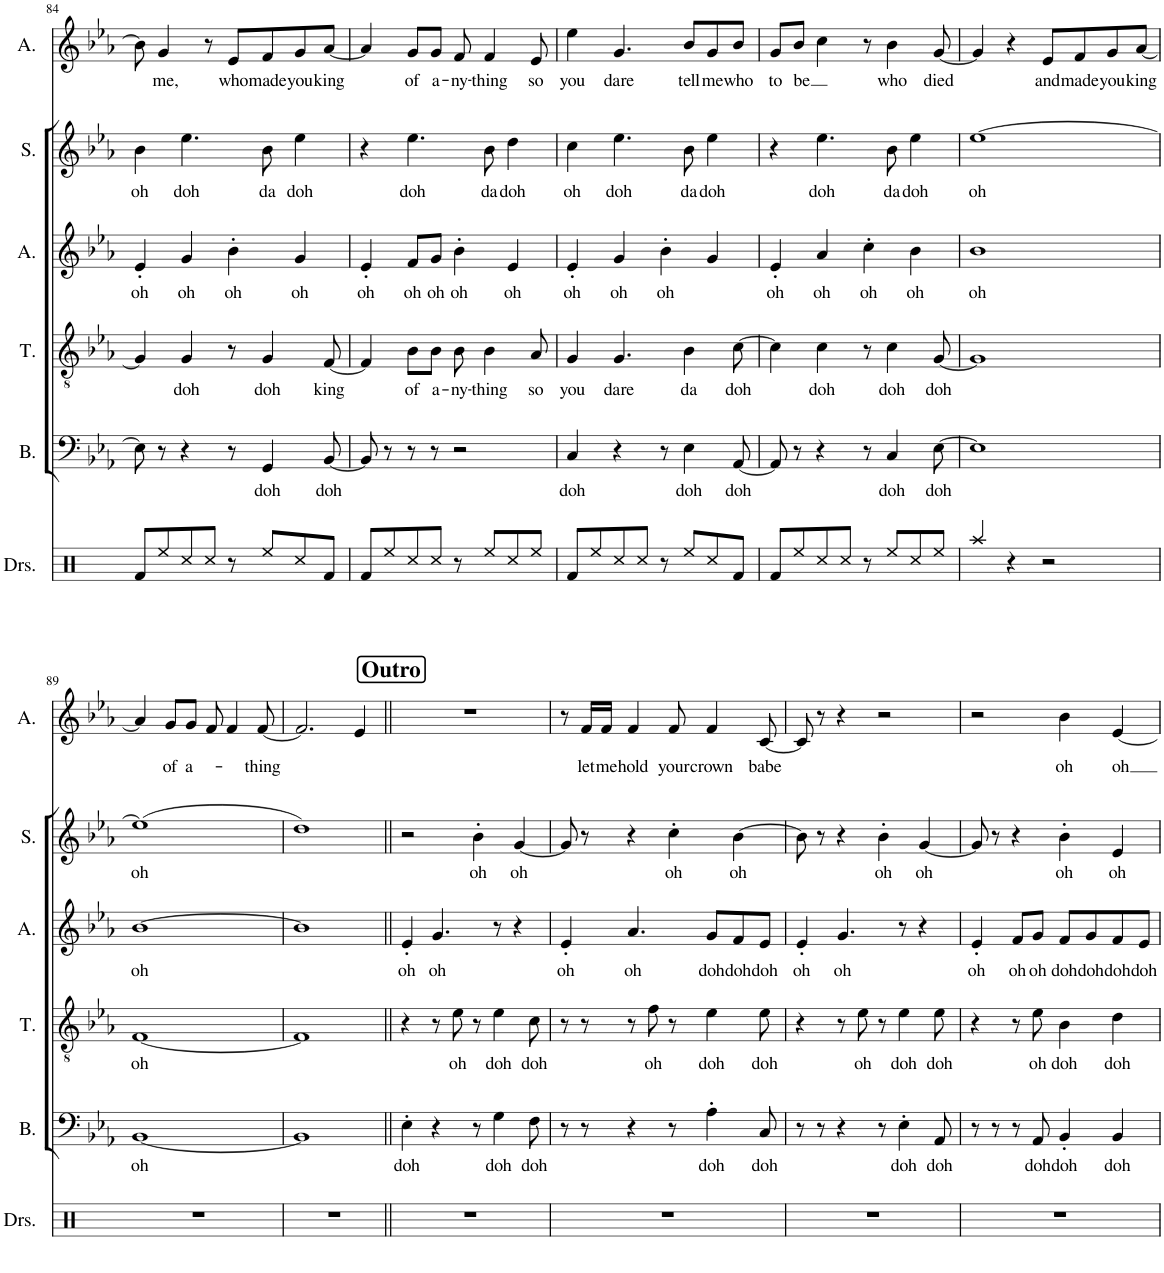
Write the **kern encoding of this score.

**kern	**kern	**text	**kern	**text	**kern	**text	**kern	**text	**kern	**text
*part6	*part5	*part5	*part4	*part4	*part3	*part3	*part2	*part2	*part1	*part1
*staff6	*staff5	*staff5	*staff4	*staff4	*staff3	*staff3	*staff2	*staff2	*staff1	*staff1
*I"Drumset	*I"Bass	*	*I"Tenor	*	*I"Alto	*	*I"Soprano	*	*I"Alto	*
*I'Drs.	*I'B.	*	*I'T.	*	*I'A.	*	*I'S.	*	*I'A.	*
!!LO:PB:g=z
*clefX	*clefF4	*	*clefGv2	*	*clefG2	*	*clefG2	*	*clefG2	*
*k[]	*k[b-e-a-]	*	*k[b-e-a-]	*	*k[b-e-a-]	*	*k[b-e-a-]	*	*k[b-e-a-]	*
*M4/4	*M4/4	*	*M4/4	*	*M4/4	*	*M4/4	*	*M4/4	*
=84	=84	=84	=84	=84	=84	=84	=84	=84	=84	=84
!	!	!	!	!	!	!LO:LY:b	!	!LO:LY:b	!	!
8Rf/L	8E-\]	.	4G/]	.	4e-'/	oh	4b-\	oh	8b-\]	.
!	!	!	!	!	!	!	!	!	!	!LO:LY:b
8Ree/	8r	.	.	.	.	.	.	.	4g/	me,
!	!	!	!	!LO:LY:b	!	!LO:LY:b	!	!LO:LY:b	!	!
8Rcc/	4r	.	4G/	doh	4g/	oh	4.ee-\	doh	.	.
8Rcc/J	.	.	.	.	.	.	.	.	8r	.
!	!	!	!	!	!	!LO:LY:b	!	!	!	!LO:LY:b
8r	8r	.	8r	.	4b-'\	oh	.	.	8e-/L	who
!	!	!LO:LY:b	!	!LO:LY:b	!	!	!	!LO:LY:b	!	!LO:LY:b
8Ree/L	4GG/	doh	4G/	doh	.	.	8b-\	da	8f/	made
!	!	!	!	!	!	!LO:LY:b	!	!LO:LY:b	!	!LO:LY:b
8Rcc/	.	.	.	.	4g/	oh	4ee-\	doh	8g/	you
!	!	!LO:LY:b	!	!LO:LY:b	!	!	!	!	!	!LO:LY:b
8Rf/J	[8BB-/	doh	[8F/	king	.	.	.	.	[8a-/J	king
=85	=85	=85	=85	=85	=85	=85	=85	=85	=85	=85
!	!	!	!	!	!	!LO:LY:b	!	!	!	!
8Rf/L	8BB-/]	.	4F/]	.	4e-'/	oh	4r	.	4a-/]	.
8Ree/	8r	.	.	.	.	.	.	.	.	.
!	!	!	!	!LO:LY:b	!	!LO:LY:b	!	!LO:LY:b	!	!LO:LY:b
8Rcc/	8r	.	8B-\L	of	8f/L	oh	4.ee-\	doh	8g/L	of
!	!	!	!	!LO:LY:b	!	!LO:LY:b	!	!	!	!LO:LY:b
8Rcc/J	8r	.	8B-\J	a-	8g/J	oh	.	.	8g/J	a-
!	!	!	!	!LO:LY:b	!	!LO:LY:b	!	!	!	!LO:LY:b
8r	2r	.	8B-\	-ny-	4b-'\	oh	.	.	8f/	-ny-
!	!	!	!	!LO:LY:b	!	!	!	!LO:LY:b	!	!LO:LY:b
8Ree/L	.	.	4B-\	-thing	.	.	8b-\	da	4f/	-thing
!	!	!	!	!	!	!LO:LY:b	!	!LO:LY:b	!	!
8Rcc/	.	.	.	.	4e-/	oh	4dd\	doh	.	.
!	!	!	!	!LO:LY:b	!	!	!	!	!	!LO:LY:b
8Ree/J	.	.	8A-/	so	.	.	.	.	8e-/	so
=86	=86	=86	=86	=86	=86	=86	=86	=86	=86	=86
!	!	!LO:LY:b	!	!LO:LY:b	!	!LO:LY:b	!	!LO:LY:b	!	!LO:LY:b
8Rf/L	4C/	doh	4G/	you	4e-'/	oh	4cc\	oh	4ee-\	you
8Ree/	.	.	.	.	.	.	.	.	.	.
!	!	!	!	!LO:LY:b	!	!LO:LY:b	!	!LO:LY:b	!	!LO:LY:b
8Rcc/	4r	.	4.G/	dare	4g/	oh	4.ee-\	doh	4.g/	dare
8Rcc/J	.	.	.	.	.	.	.	.	.	.
!	!	!	!	!	!	!LO:LY:b	!	!	!	!
8r	8r	.	.	.	4b-'\	oh	.	.	.	.
!	!	!LO:LY:b	!	!LO:LY:b	!	!	!	!LO:LY:b	!	!LO:LY:b
8Ree/L	4E-\	doh	4B-\	da	.	.	8b-\	da	8b-/L	tell
!	!	!	!	!	!	!	!	!LO:LY:b	!	!LO:LY:b
8Rcc/	.	.	.	.	4g/	.	4ee-\	doh	8g/	me
!	!	!LO:LY:b	!	!LO:LY:b	!	!	!	!	!	!LO:LY:b
8Rf/J	[8AA-/	doh	[8c\	doh	.	.	.	.	8b-/J	who
=87	=87	=87	=87	=87	=87	=87	=87	=87	=87	=87
!	!	!	!	!	!	!LO:LY:b	!	!	!	!LO:LY:b
8Rf/L	8AA-/]	.	4c\]	.	4e-'/	oh	4r	.	8g/L	to
!	!	!	!	!	!	!	!	!	!	!LO:LY:b
8Ree/	8r	.	.	.	.	.	.	.	8b-/J	be
!	!	!	!	!LO:LY:b	!	!LO:LY:b	!	!LO:LY:b	!	!
8Rcc/	4r	.	4c\	doh	4a-/	oh	4.ee-\	doh	4cc\	.
8Rcc/J	.	.	.	.	.	.	.	.	.	.
!	!	!	!	!	!	!LO:LY:b	!	!	!	!
8r	8r	.	8r	.	4cc'\	oh	.	.	8r	.
!	!	!LO:LY:b	!	!LO:LY:b	!	!	!	!LO:LY:b	!	!LO:LY:b
8Ree/L	4C/	doh	4c\	doh	.	.	8b-\	da	4b-\	who
!	!	!	!	!	!	!LO:LY:b	!	!LO:LY:b	!	!
8Rcc/	.	.	.	.	4b-\	oh	4ee-\	doh	.	.
!	!	!LO:LY:b	!	!LO:LY:b	!	!	!	!	!	!LO:LY:b
8Ree/J	[8E-\	doh	[8G/	doh	.	.	.	.	[8g/	died
=88	=88	=88	=88	=88	=88	=88	=88	=88	=88	=88
!	!	!	!	!	!	!LO:LY:b	!	!LO:LY:b	!	!
4Raa/	1E-]	.	1G]	.	1b-	oh	[1ee-	oh	4g/]	.
4r	.	.	.	.	.	.	.	.	4r	.
!	!	!	!	!	!	!	!	!	!	!LO:LY:b
2r	.	.	.	.	.	.	.	.	8e-/L	and
!	!	!	!	!	!	!	!	!	!	!LO:LY:b
.	.	.	.	.	.	.	.	.	8f/	made
!	!	!	!	!	!	!	!	!	!	!LO:LY:b
.	.	.	.	.	.	.	.	.	8g/	you
!	!	!	!	!	!	!	!	!	!	!LO:LY:b
.	.	.	.	.	.	.	.	.	[8a-/J	king
!!LO:LB:g=z
=89	=89	=89	=89	=89	=89	=89	=89	=89	=89	=89
!	!	!LO:LY:b	!	!LO:LY:b	!	!LO:LY:b	!	!LO:LY:b	!	!
1r	[1BB-	oh	[1F	oh	[1b-	oh	(1ee-]	oh	4a-/]	.
!	!	!	!	!	!	!	!	!	!	!LO:LY:b
.	.	.	.	.	.	.	.	.	8g/L	of
!	!	!	!	!	!	!	!	!	!	!LO:LY:b
.	.	.	.	.	.	.	.	.	8g/J	a-
.	.	.	.	.	.	.	.	.	8f/	.
.	.	.	.	.	.	.	.	.	4f/	.
!	!	!	!	!	!	!	!	!	!	!LO:LY:b
.	.	.	.	.	.	.	.	.	[8f/	-thing
=90	=90	=90	=90	=90	=90	=90	=90	=90	=90	=90
1r	1BB-]	.	1F]	.	1b-]	.	1dd)	.	2.f/]	.
.	.	.	.	.	.	.	.	.	4e-/	.
!!LO:REH:place=s1:a:B:cj:fs=14:t=Outro
=91||	=91||	=91||	=91||	=91||	=91||	=91||	=91||	=91||	=91||	=91||
!	!	!LO:LY:b	!	!	!	!LO:LY:b	!	!	!	!
1r	4E-'\	doh	4r	.	4e-'/	oh	2r	.	1r	.
!	!	!	!	!	!	!LO:LY:b	!	!	!	!
.	4r	.	8r	.	4.g/	oh	.	.	.	.
!	!	!	!	!LO:LY:b	!	!	!	!	!	!
.	.	.	8e-\	oh	.	.	.	.	.	.
!	!	!	!	!	!	!	!	!LO:LY:b	!	!
.	8r	.	8r	.	.	.	4b-'\	oh	.	.
!	!	!LO:LY:b	!	!LO:LY:b	!	!	!	!	!	!
.	4G\	doh	4e-\	doh	8r	.	.	.	.	.
!	!	!	!	!	!	!	!	!LO:LY:b	!	!
.	.	.	.	.	4r	.	[4g/	oh	.	.
!	!	!LO:LY:b	!	!LO:LY:b	!	!	!	!	!	!
.	8F\	doh	8c\	doh	.	.	.	.	.	.
=92	=92	=92	=92	=92	=92	=92	=92	=92	=92	=92
!	!	!	!	!	!	!LO:LY:b	!	!	!	!
1r	8r	.	8r	.	4e-'/	oh	8g/]	.	8r	.
!	!	!	!	!	!	!	!	!	!	!LO:LY:b
.	8r	.	8r	.	.	.	8r	.	16f/LL	let
!	!	!	!	!	!	!	!	!	!	!LO:LY:b
.	.	.	.	.	.	.	.	.	16f/JJ	me
!	!	!	!	!	!	!LO:LY:b	!	!	!	!LO:LY:b
.	4r	.	8r	.	4.a-/	oh	4r	.	4f/	hold
!	!	!	!	!LO:LY:b	!	!	!	!	!	!
.	.	.	8f\	oh	.	.	.	.	.	.
!	!	!	!	!	!	!	!	!LO:LY:b	!	!LO:LY:b
.	8r	.	8r	.	.	.	4cc'\	oh	8f/	your
!	!	!LO:LY:b	!	!LO:LY:b	!	!LO:LY:b	!	!	!	!LO:LY:b
.	4A-'\	doh	4e-\	doh	8g/L	doh	.	.	4f/	crown
!	!	!	!	!	!	!LO:LY:b	!	!LO:LY:b	!	!
.	.	.	.	.	8f/	doh	[4b-\	oh	.	.
!	!	!LO:LY:b	!	!LO:LY:b	!	!LO:LY:b	!	!	!	!LO:LY:b
.	8C/	doh	8e-\	doh	8e-/J	doh	.	.	[8c/	babe
=93	=93	=93	=93	=93	=93	=93	=93	=93	=93	=93
!	!	!	!	!	!	!LO:LY:b	!	!	!	!
1r	8r	.	4r	.	4e-'/	oh	8b-\]	.	8c/]	.
.	8r	.	.	.	.	.	8r	.	8r	.
!	!	!	!	!	!	!LO:LY:b	!	!	!	!
.	4r	.	8r	.	4.g/	oh	4r	.	4r	.
!	!	!	!	!LO:LY:b	!	!	!	!	!	!
.	.	.	8e-\	oh	.	.	.	.	.	.
!	!	!	!	!	!	!	!	!LO:LY:b	!	!
.	8r	.	8r	.	.	.	4b-'\	oh	2r	.
!	!	!LO:LY:b	!	!LO:LY:b	!	!	!	!	!	!
.	4E-'\	doh	4e-\	doh	8r	.	.	.	.	.
!	!	!	!	!	!	!	!	!LO:LY:b	!	!
.	.	.	.	.	4r	.	[4g/	oh	.	.
!	!	!LO:LY:b	!	!LO:LY:b	!	!	!	!	!	!
.	8AA-/	doh	8e-\	doh	.	.	.	.	.	.
=94	=94	=94	=94	=94	=94	=94	=94	=94	=94	=94
!	!	!	!	!	!	!LO:LY:b	!	!	!	!
1r	8r	.	4r	.	4e-'/	oh	8g/]	.	2r	.
.	8r	.	.	.	.	.	8r	.	.	.
!	!	!	!	!	!	!LO:LY:b	!	!	!	!
.	8r	.	8r	.	8f/L	oh	4r	.	.	.
!	!	!LO:LY:b	!	!LO:LY:b	!	!LO:LY:b	!	!	!	!
.	8AA-/	doh	8e-\	oh	8g/J	oh	.	.	.	.
!	!	!LO:LY:b	!	!LO:LY:b	!	!LO:LY:b	!	!LO:LY:b	!	!LO:LY:b
.	4BB-'/	doh	4B-\	doh	8f/L	doh	4b-'\	oh	4b-\	oh
!	!	!	!	!	!	!LO:LY:b	!	!	!	!
.	.	.	.	.	8g/	doh	.	.	.	.
!	!	!LO:LY:b	!	!LO:LY:b	!	!LO:LY:b	!	!LO:LY:b	!	!LO:LY:b
.	4BB-/	doh	4d\	doh	8f/	doh	4e-/	oh	[4e-/	oh
!	!	!	!	!	!	!LO:LY:b	!	!	!	!
.	.	.	.	.	8e-/J	doh	.	.	.	.
=	=	=	=	=	=	=	=	=	=	=
*-	*-	*-	*-	*-	*-	*-	*-	*-	*-	*-
